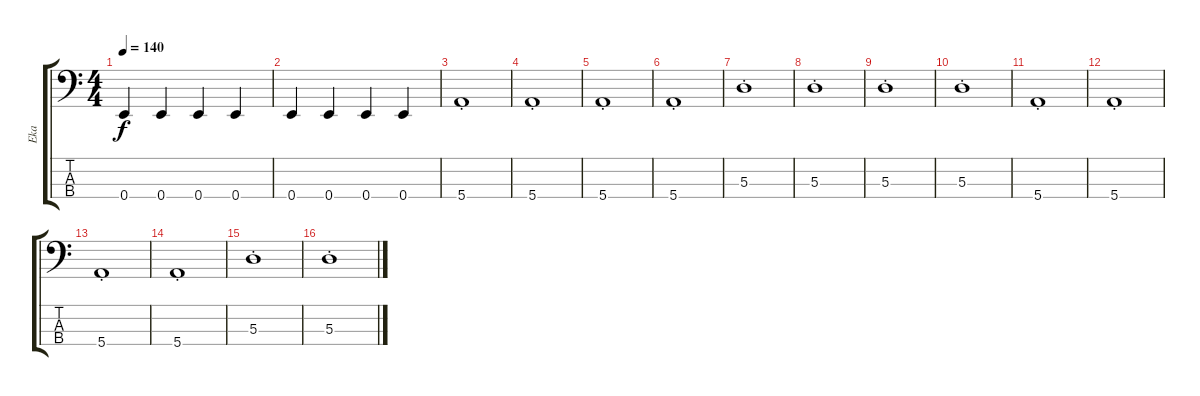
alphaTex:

\track ("Eka" "Eka") {instrument electricbasspick}
\staff {score tabs}
\tuning (G2 D2 A1 E1) {hide}
\ts (4 4)
\tempo 140
\clef f4
\ks c
0.4.4{dy f} 0.4.4 0.4.4 0.4.4 |
0.4.4 0.4.4 0.4.4 0.4.4 |
5.4{st}.1 |
5.4{st}.1 |
5.4{st}.1 |
5.4{st}.1 |
5.3{st}.1 |
5.3{st}.1 |
5.3{st}.1 |
5.3{st}.1 |
5.4{st}.1 |
5.4{st}.1 |
5.4{st}.1 |
5.4{st}.1 |
5.3{st}.1 |
5.3{st}.1
